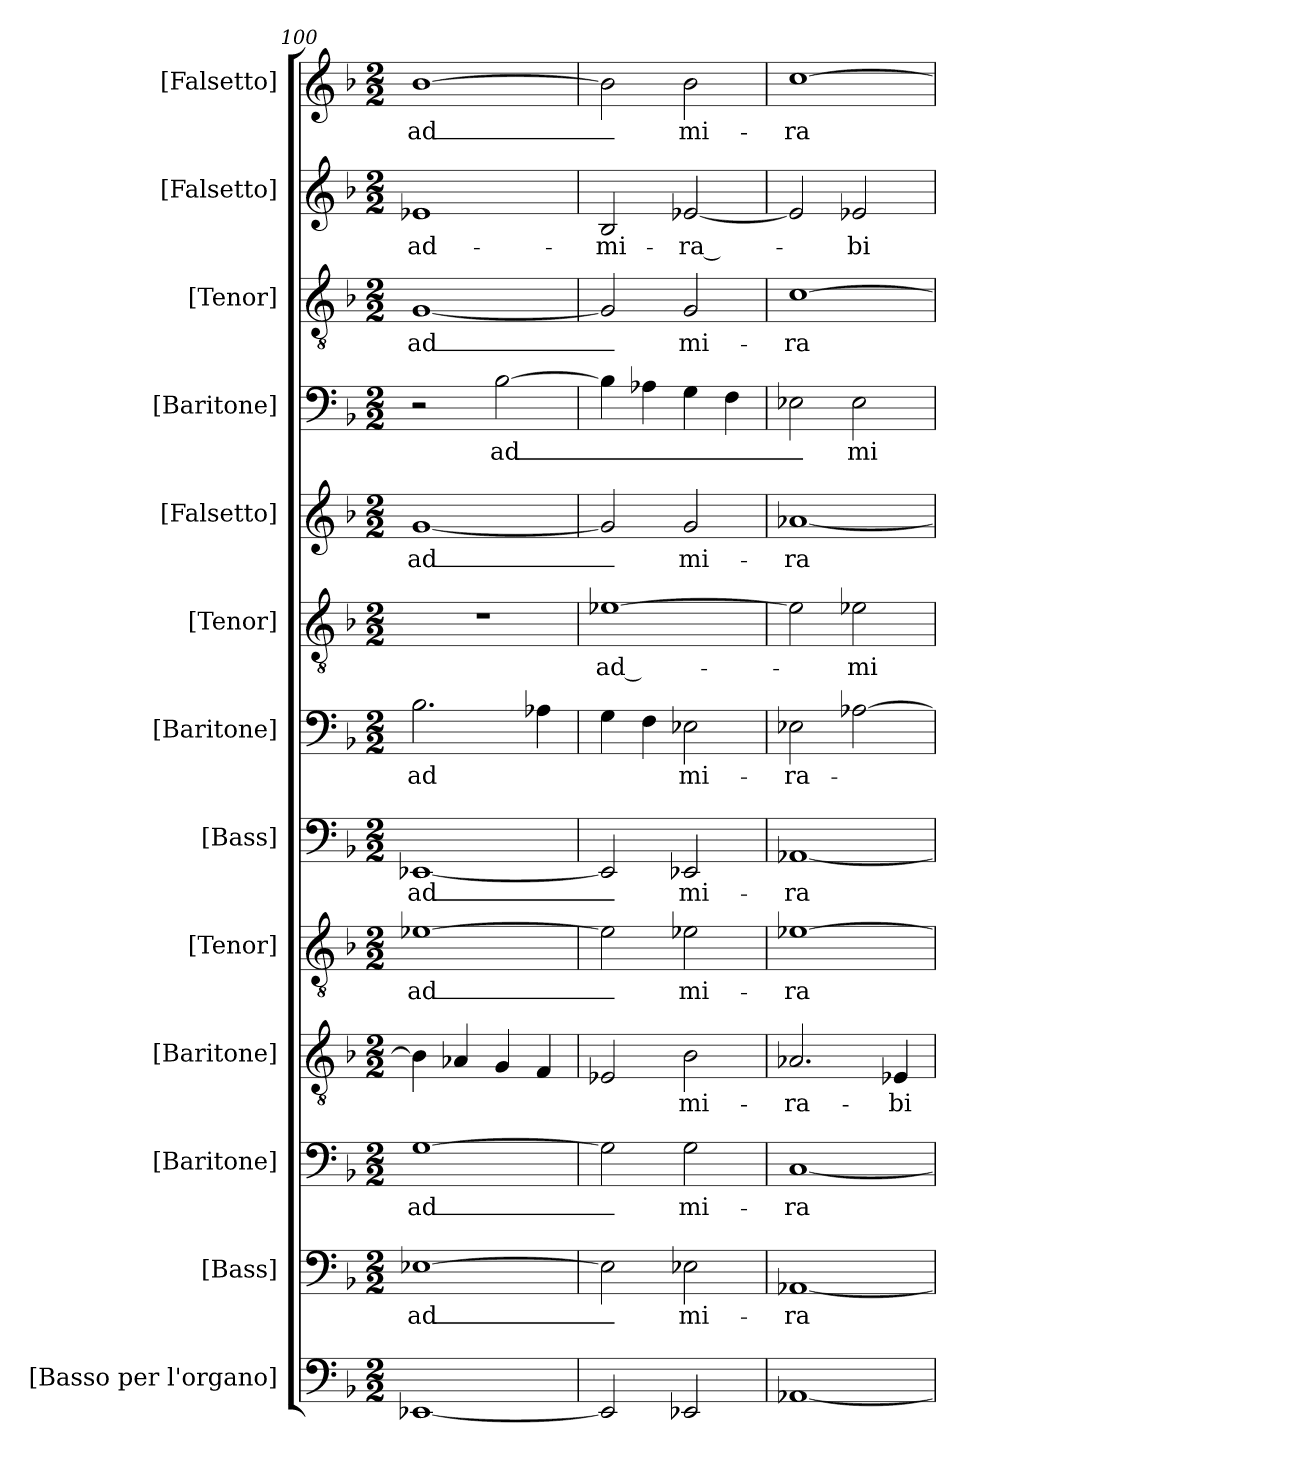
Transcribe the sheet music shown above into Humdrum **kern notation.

**kern	**kern	**text	**kern	**text	**kern	**text	**kern	**text	**kern	**text	**kern	**text	**kern	**text	**kern	**text	**kern	**text	**kern	**text	**kern	**text	**kern	**text
*part13	*part12	*part12	*part11	*part11	*part10	*part10	*part9	*part9	*part8	*part8	*part7	*part7	*part6	*part6	*part5	*part5	*part4	*part4	*part3	*part3	*part2	*part2	*part1	*part1
*staff13	*staff12	*staff12	*staff11	*staff11	*staff10	*staff10	*staff9	*staff9	*staff8	*staff8	*staff7	*staff7	*staff6	*staff6	*staff5	*staff5	*staff4	*staff4	*staff3	*staff3	*staff2	*staff2	*staff1	*staff1
*I"[Basso per l'organo]	*I"[Bass]	*	*I"[Baritone]	*	*I"[Baritone]	*	*I"[Tenor]	*	*I"[Bass]	*	*I"[Baritone]	*	*I"[Tenor]	*	*I"[Falsetto]	*	*I"[Baritone]	*	*I"[Tenor]	*	*I"[Falsetto]	*	*I"[Falsetto]	*
*	*I'B.	*	*I'Bar.	*	*I'Bar.	*	*I'T.	*	*I'B.	*	*I'Bar.	*	*I'T.	*	*	*	*I'Bar.	*	*I'T.	*	*	*	*	*
!!LO:PB:g=z
*clefF4	*clefF4	*	*clefF4	*	*clefGv2	*	*clefGv2	*	*clefF4	*	*clefF4	*	*clefGv2	*	*clefG2	*	*clefF4	*	*clefGv2	*	*clefG2	*	*clefG2	*
*	*	*	*	*	*ITrd7c12	*	*ITrd7c12	*	*	*	*	*	*ITrd7c12	*	*	*	*	*	*ITrd7c12	*	*	*	*	*
*k[b-]	*k[b-]	*	*k[b-]	*	*k[b-]	*	*k[b-]	*	*k[b-]	*	*k[b-]	*	*k[b-]	*	*k[b-]	*	*k[b-]	*	*k[b-]	*	*k[b-]	*	*k[b-]	*
*F:	*F:	*	*F:	*	*F:	*	*F:	*	*F:	*	*F:	*	*F:	*	*F:	*	*F:	*	*F:	*	*F:	*	*F:	*
*M2/2	*M2/2	*	*M2/2	*	*M2/2	*	*M2/2	*	*M2/2	*	*M2/2	*	*M2/2	*	*M2/2	*	*M2/2	*	*M2/2	*	*M2/2	*	*M2/2	*
=100	=100	=100	=100	=100	=100	=100	=100	=100	=100	=100	=100	=100	=100	=100	=100	=100	=100	=100	=100	=100	=100	=100	=100	=100
!	!	!LO:LY:b:color=#000000	!	!	!	!	!	!	!	!	!	!	!	!	!	!	!	!	!	!	!	!	!	!
!	!	!	!	!LO:LY:b:color=#000000	!	!	!	!	!	!	!	!	!	!	!	!	!	!	!	!	!	!	!	!
!	!	!	!	!	!	!	!	!LO:LY:b:color=#000000	!	!	!	!	!	!	!	!	!	!	!	!	!	!	!	!
!	!	!	!	!	!	!	!	!	!	!LO:LY:b:color=#000000	!	!	!	!	!	!	!	!	!	!	!	!	!	!
!	!	!	!	!	!	!	!	!	!	!	!	!LO:LY:b:color=#000000	!	!	!	!	!	!	!	!	!	!	!	!
!	!	!	!	!	!	!	!	!	!	!	!	!	!	!	!	!LO:LY:b:color=#000000	!	!	!	!	!	!	!	!
!	!	!	!	!	!	!	!	!	!	!	!	!	!	!	!	!	!	!	!	!LO:LY:b:color=#000000	!	!	!	!
!	!	!	!	!	!	!	!	!	!	!	!	!	!	!	!	!	!	!	!	!	!	!LO:LY:b:color=#000000	!	!
!	!	!	!	!	!	!	!	!	!	!	!	!	!	!	!	!	!	!	!	!	!	!	!	!LO:LY:b:color=#000000
[1EE-Xi	[1E-Xi	-ad_-	[1Gi	-ad_-	4BB-i\]	.	[1E-Xi	-ad_-	[1EE-Xi	-ad_-	2.B-i\	-ad	1r	.	[1gi	-ad_-	2r	.	[1GGi	-ad_-	1e-Xi	-ad--	[1b-i	-ad_-
.	.	.	.	.	4AA-Xi/	.	.	.	.	.	.	.	.	.	.	.	.	.	.	.	.	.	.	.
!	!	!	!	!	!	!	!	!	!	!	!	!	!	!	!	!	!	!LO:LY:b:color=#000000	!	!	!	!	!	!
.	.	.	.	.	4GGi/	.	.	.	.	.	.	.	.	.	.	.	[2B-i\	-ad_-	.	.	.	.	.	.
.	.	.	.	.	4FFi/	.	.	.	.	.	4A-Xi\	.	.	.	.	.	.	.	.	.	.	.	.	.
=101	=101	=101	=101	=101	=101	=101	=101	=101	=101	=101	=101	=101	=101	=101	=101	=101	=101	=101	=101	=101	=101	=101	=101	=101
!	!	!	!	!	!	!	!	!	!	!	!	!	!	!LO:LY:b:color=#000000	!	!	!	!	!	!	!	!	!	!
!	!	!	!	!	!	!	!	!	!	!	!	!	!	!	!	!	!	!	!	!	!	!LO:LY:b:color=#000000	!	!
2EE-i/]	2E-i\]	.	2Gi\]	.	2EE-Xi/	.	2E-i\]	.	2EE-i/]	.	4Gi\	.	[1E-Xi	-ad_--	2gi/]	.	4B-i\]	.	2GGi/]	.	2B-i/	-mi--	2b-i\]	.
.	.	.	.	.	.	.	.	.	.	.	4Fi\	.	.	.	.	.	4A-Xi\	.	.	.	.	.	.	.
!	!	!LO:LY:b:color=#000000	!	!	!	!	!	!	!	!	!	!	!	!	!	!	!	!	!	!	!	!	!	!
!	!	!	!	!LO:LY:b:color=#000000	!	!	!	!	!	!	!	!	!	!	!	!	!	!	!	!	!	!	!	!
!	!	!	!	!	!	!LO:LY:b:color=#000000	!	!	!	!	!	!	!	!	!	!	!	!	!	!	!	!	!	!
!	!	!	!	!	!	!	!	!LO:LY:b:color=#000000	!	!	!	!	!	!	!	!	!	!	!	!	!	!	!	!
!	!	!	!	!	!	!	!	!	!	!LO:LY:b:color=#000000	!	!	!	!	!	!	!	!	!	!	!	!	!	!
!	!	!	!	!	!	!	!	!	!	!	!	!LO:LY:b:color=#000000	!	!	!	!	!	!	!	!	!	!	!	!
!	!	!	!	!	!	!	!	!	!	!	!	!	!	!	!	!LO:LY:b:color=#000000	!	!	!	!	!	!	!	!
!	!	!	!	!	!	!	!	!	!	!	!	!	!	!	!	!	!	!	!	!LO:LY:b:color=#000000	!	!	!	!
!	!	!	!	!	!	!	!	!	!	!	!	!	!	!	!	!	!	!	!	!	!	!LO:LY:b:color=#000000	!	!
!	!	!	!	!	!	!	!	!	!	!	!	!	!	!	!	!	!	!	!	!	!	!	!	!LO:LY:b:color=#000000
2EE-Xi/	2E-Xi\	-mi--	2Gi\	-mi--	2BB-i\	-mi--	2E-Xi\	-mi--	2EE-Xi/	-mi--	2E-Xi\	mi-	.	.	2gi/	-mi--	4Gi\	.	2GGi/	-mi--	[2e-Xi/	-ra_--	2b-i\	-mi--
.	.	.	.	.	.	.	.	.	.	.	.	.	.	.	.	.	4Fi\	.	.	.	.	.	.	.
=102	=102	=102	=102	=102	=102	=102	=102	=102	=102	=102	=102	=102	=102	=102	=102	=102	=102	=102	=102	=102	=102	=102	=102	=102
!	!	!LO:LY:b:color=#000000	!	!	!	!	!	!	!	!	!	!	!	!	!	!	!	!	!	!	!	!	!	!
!	!	!	!	!LO:LY:b:color=#000000	!	!	!	!	!	!	!	!	!	!	!	!	!	!	!	!	!	!	!	!
!	!	!	!	!	!	!LO:LY:b:color=#000000	!	!	!	!	!	!	!	!	!	!	!	!	!	!	!	!	!	!
!	!	!	!	!	!	!	!	!LO:LY:b:color=#000000	!	!	!	!	!	!	!	!	!	!	!	!	!	!	!	!
!	!	!	!	!	!	!	!	!	!	!LO:LY:b:color=#000000	!	!	!	!	!	!	!	!	!	!	!	!	!	!
!	!	!	!	!	!	!	!	!	!	!	!	!LO:LY:b:color=#000000	!	!	!	!	!	!	!	!	!	!	!	!
!	!	!	!	!	!	!	!	!	!	!	!	!	!	!	!	!LO:LY:b:color=#000000	!	!	!	!	!	!	!	!
!	!	!	!	!	!	!	!	!	!	!	!	!	!	!	!	!	!	!	!	!LO:LY:b:color=#000000	!	!	!	!
!	!	!	!	!	!	!	!	!	!	!	!	!	!	!	!	!	!	!	!	!	!	!	!	!LO:LY:b:color=#000000
[1AA-Xi	[1AA-Xi	-ra_-	[1Ci	-ra_-	2.AA-Xi/	-ra--	[1E-Xi	-ra_-	[1AA-Xi	-ra_-	2E-Xi\	-ra-	2E-i\]	.	[1a-Xi	-ra_-	2E-Xi\	.	[1Ci	-ra_-	2e-i/]	.	[1cci	-ra_-
!	!	!	!	!	!	!	!	!	!	!	!	!	!	!LO:LY:b:color=#000000	!	!	!	!	!	!	!	!	!	!
!	!	!	!	!	!	!	!	!	!	!	!	!	!	!	!	!	!	!LO:LY:b:color=#000000	!	!	!	!	!	!
!	!	!	!	!	!	!	!	!	!	!	!	!	!	!	!	!	!	!	!	!	!	!LO:LY:b:color=#000000	!	!
.	.	.	.	.	.	.	.	.	.	.	[2A-Xi\	.	2E-Xi\	-mi--	.	.	2E-i\	-mi--	.	.	2e-Xi/	-bi--	.	.
!	!	!	!	!	!	!LO:LY:b:color=#000000	!	!	!	!	!	!	!	!	!	!	!	!	!	!	!	!	!	!
.	.	.	.	.	4EE-Xi/	-bi--	.	.	.	.	.	.	.	.	.	.	.	.	.	.	.	.	.	.
=	=	=	=	=	=	=	=	=	=	=	=	=	=	=	=	=	=	=	=	=	=	=	=	=
*-	*-	*-	*-	*-	*-	*-	*-	*-	*-	*-	*-	*-	*-	*-	*-	*-	*-	*-	*-	*-	*-	*-	*-	*-
